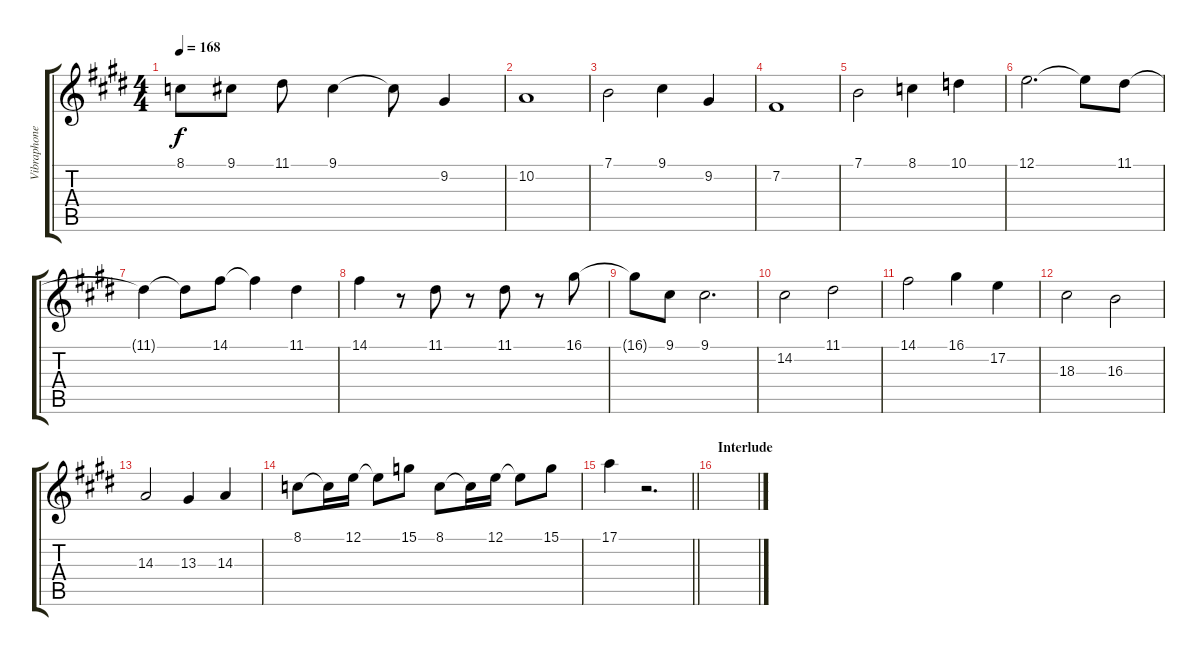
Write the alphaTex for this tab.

\track ("Vibraphone" "Vibraphone") {instrument vibraphone}
\staff {score tabs}
\tuning (E4 B3 G3 D3 A2 E2) {hide}
\ts (4 4)
\tempo 168
\clef g2
\ks e
8.1{t}.8{dy f} 9.1.8 11.1.8 9.1.4 9.1{t}.8 9.2.4 |
10.2.1 |
7.1.2 9.1.4 9.2.4 |
7.2.1 |
7.1.2 8.1.4 10.1.4 |
12.1.2{d} 12.1{t}.8 11.1.8 |
11.1{t}.4 11.1{t}.8 14.1.8 14.1{t}.4 11.1.4 |
14.1.4 r.8 11.1.8 r.8 11.1.8 r.8 16.1.8 |
16.1{t}.8 9.1.8 9.1.2{d} |
14.2.2 11.1.2 |
14.1.2 16.1.4 17.2.4 |
18.3.2 16.3.2 |
14.3.2 13.3.4 14.3.4 |
8.1.8 8.1{t}.16 12.1.16 12.1{t}.8 15.1.8 8.1.8 8.1{t}.16 12.1.16 12.1{t}.8 15.1.8 |
\barLineRight lightlight
17.1.4 r.2{d} |
\section ("" "Interlude")
